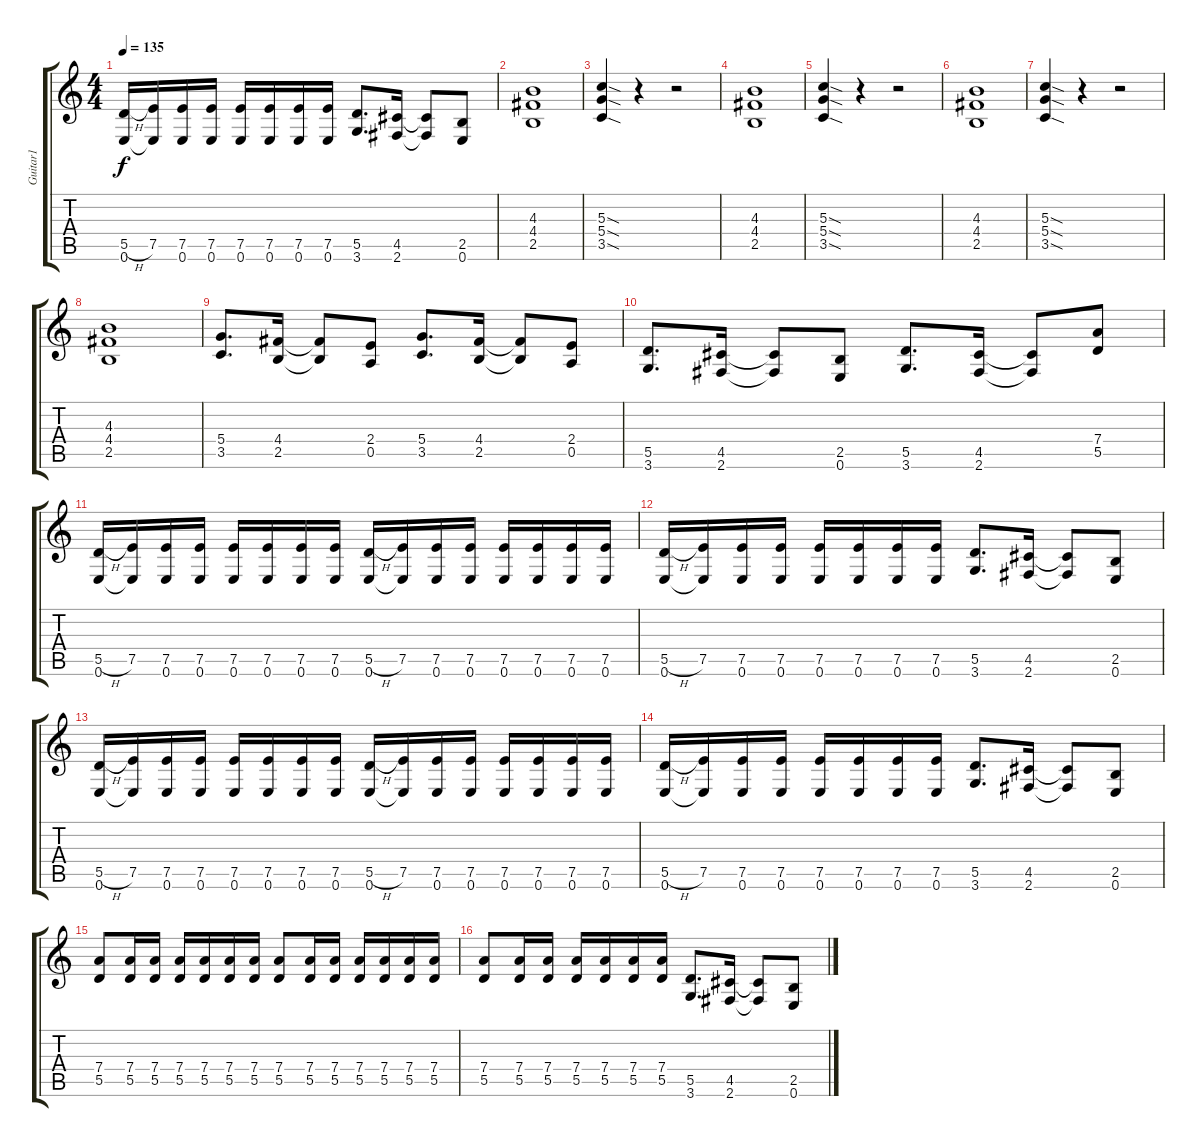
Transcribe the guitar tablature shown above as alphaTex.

\track ("Guitar1" "Guitar1") {instrument distortionguitar}
\staff {score tabs}
\tuning (E4 B3 G3 D3 A2 E2) {hide}
\ts (4 4)
\tempo 135
\clef g2
\ks c
(5.5{h} 0.6).16{dy f} (7.5 0.6{t}).16 (7.5 0.6).16 (7.5 0.6).16 (7.5 0.6).16 (7.5 0.6).16 (7.5 0.6).16 (7.5 0.6).16 (5.5 3.6).8{d} (4.5 2.6).16 (4.5{t} 2.6{t}).8 (2.5 0.6).8 |
(4.3 4.4 2.5).1 |
(5.3{sod} 5.4{sod} 3.5{sod}).4 r.4 r.2 |
(4.3 4.4 2.5).1 |
(5.3{sod} 5.4{sod} 3.5{sod}).4 r.4 r.2 |
(4.3 4.4 2.5).1 |
(5.3{sod} 5.4{sod} 3.5{sod}).4 r.4 r.2 |
(4.3 4.4 2.5).1 |
(5.4 3.5).8{d} (4.4 2.5).16 (4.4{t} 2.5{t}).8 (2.4 0.5).8 (5.4 3.5).8{d} (4.4 2.5).16 (4.4{t} 2.5{t}).8 (2.4 0.5).8 |
(5.5 3.6).8{d} (4.5 2.6).16 (4.5{t} 2.6{t}).8 (2.5 0.6).8 (5.5 3.6).8{d} (4.5 2.6).16 (4.5{t} 2.6{t}).8 (7.4 5.5).8 |
(5.5{h} 0.6).16 (7.5 0.6{t}).16 (7.5 0.6).16 (7.5 0.6).16 (7.5 0.6).16 (7.5 0.6).16 (7.5 0.6).16 (7.5 0.6).16 (5.5{h} 0.6).16 (7.5 0.6{t}).16 (7.5 0.6).16 (7.5 0.6).16 (7.5 0.6).16 (7.5 0.6).16 (7.5 0.6).16 (7.5 0.6).16 |
(5.5{h} 0.6).16 (7.5 0.6{t}).16 (7.5 0.6).16 (7.5 0.6).16 (7.5 0.6).16 (7.5 0.6).16 (7.5 0.6).16 (7.5 0.6).16 (5.5 3.6).8{d} (4.5 2.6).16 (4.5{t} 2.6{t}).8 (2.5 0.6).8 |
(5.5{h} 0.6).16 (7.5 0.6{t}).16 (7.5 0.6).16 (7.5 0.6).16 (7.5 0.6).16 (7.5 0.6).16 (7.5 0.6).16 (7.5 0.6).16 (5.5{h} 0.6).16 (7.5 0.6{t}).16 (7.5 0.6).16 (7.5 0.6).16 (7.5 0.6).16 (7.5 0.6).16 (7.5 0.6).16 (7.5 0.6).16 |
(5.5{h} 0.6).16 (7.5 0.6{t}).16 (7.5 0.6).16 (7.5 0.6).16 (7.5 0.6).16 (7.5 0.6).16 (7.5 0.6).16 (7.5 0.6).16 (5.5 3.6).8{d} (4.5 2.6).16 (4.5{t} 2.6{t}).8 (2.5 0.6).8 |
(7.4 5.5).8 (7.4 5.5).16 (7.4 5.5).16 (7.4 5.5).16 (7.4 5.5).16 (7.4 5.5).16 (7.4 5.5).16 (7.4 5.5).8 (7.4 5.5).16 (7.4 5.5).16 (7.4 5.5).16 (7.4 5.5).16 (7.4 5.5).16 (7.4 5.5).16 |
(7.4 5.5).8 (7.4 5.5).16 (7.4 5.5).16 (7.4 5.5).16 (7.4 5.5).16 (7.4 5.5).16 (7.4 5.5).16 (5.5 3.6).8{d} (4.5 2.6).16 (4.5{t} 2.6{t}).8 (2.5 0.6).8
